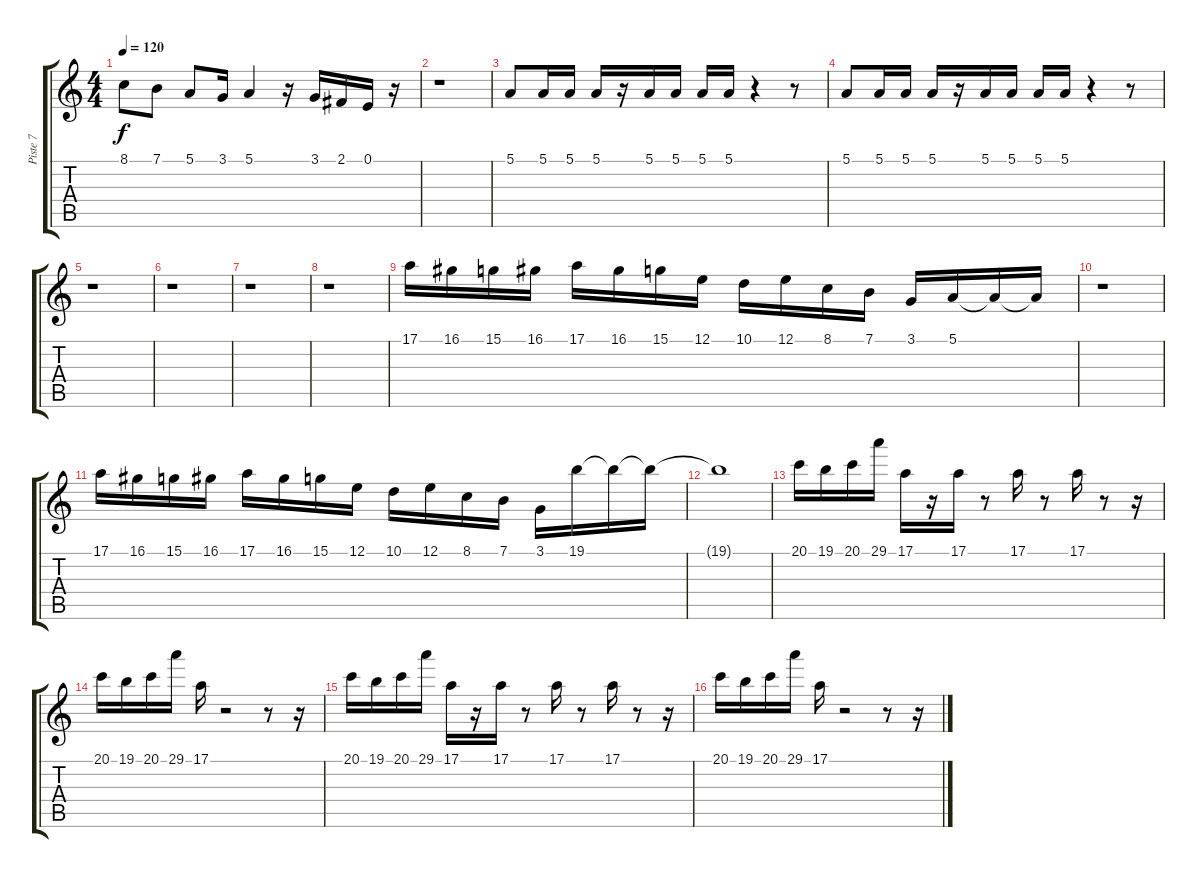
\track ("Piste 7" "Piste 7") {instrument electricpiano1}
\staff {score tabs}
\tuning (E4 B3 G3 D3 A2 E2) {hide}
\ts (4 4)
\tempo 120
\clef g2
\ks c
8.1.8{dy f} 7.1.8 5.1.8 3.1.16 5.1.4 r.16 3.1.16 2.1.16 0.1.16 r.16 |
r.1 |
5.1.8 5.1.16 5.1.16 5.1.16 r.16 5.1.16 5.1.16 5.1.16 5.1.16 r.4 r.8 |
5.1.8 5.1.16 5.1.16 5.1.16 r.16 5.1.16 5.1.16 5.1.16 5.1.16 r.4 r.8 |
r.1 |
r.1 |
r.1 |
r.1 |
17.1.16 16.1.16 15.1.16 16.1.16 17.1.16 16.1.16 15.1.16 12.1.16 10.1.16 12.1.16 8.1.16 7.1.16 3.1.16 5.1.16 5.1{t}.16 5.1{t}.16 |
r.1 |
17.1.16 16.1.16 15.1.16 16.1.16 17.1.16 16.1.16 15.1.16 12.1.16 10.1.16 12.1.16 8.1.16 7.1.16 3.1.16 19.1.16 19.1{t}.16 19.1{t}.16 |
19.1{t}.1 |
20.1.16 19.1.16 20.1.16 29.1.16 17.1.16 r.16 17.1.16 r.8 17.1.16 r.8 17.1.16 r.8 r.16 |
20.1.16 19.1.16 20.1.16 29.1.16 17.1.16 r.2 r.8 r.16 |
20.1.16 19.1.16 20.1.16 29.1.16 17.1.16 r.16 17.1.16 r.8 17.1.16 r.8 17.1.16 r.8 r.16 |
20.1.16 19.1.16 20.1.16 29.1.16 17.1.16 r.2 r.8 r.16
